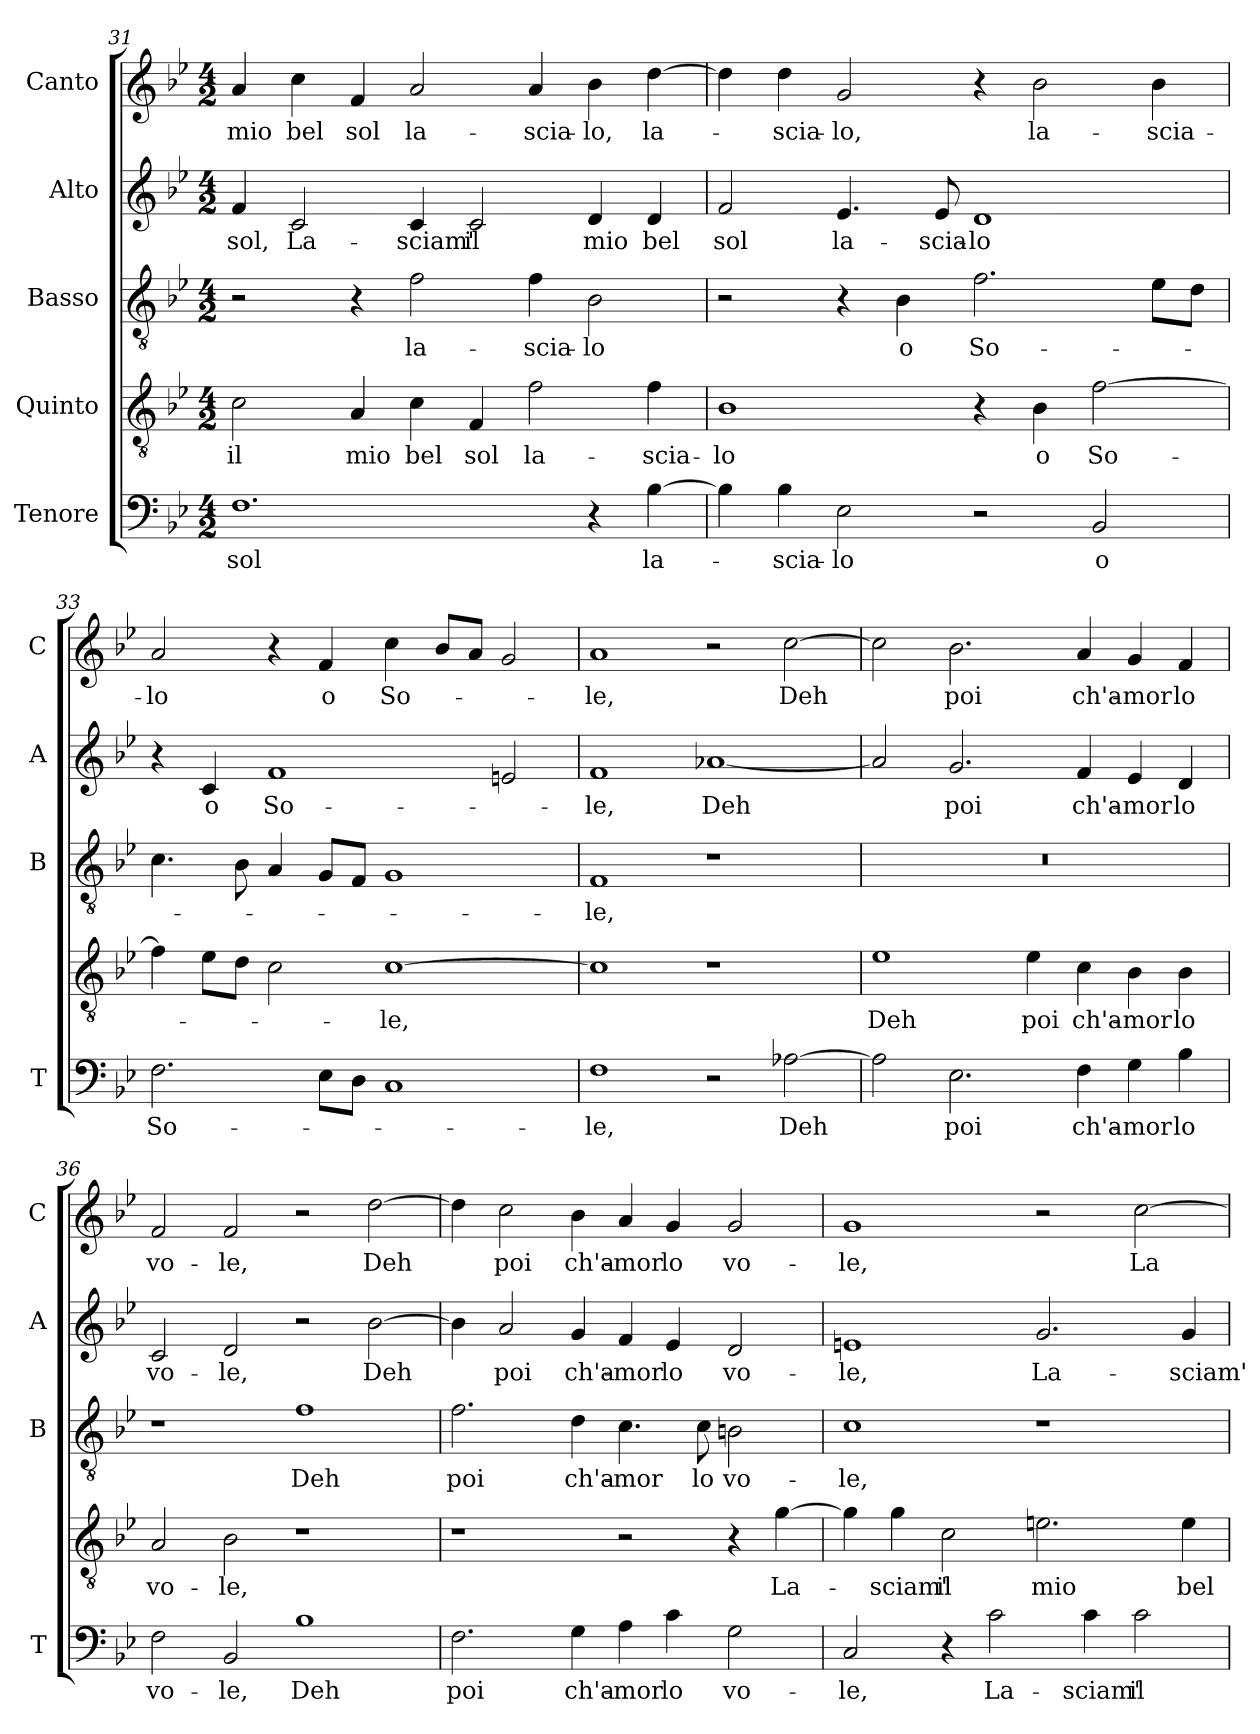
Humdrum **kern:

**kern	**text	**kern	**text	**kern	**text	**kern	**text	**kern	**text
*part5	*part5	*part4	*part4	*part3	*part3	*part2	*part2	*part1	*part1
*staff5	*staff5	*staff4	*staff4	*staff3	*staff3	*staff2	*staff2	*staff1	*staff1
*I"Tenore	*	*I"Quinto	*	*I"Basso	*	*I"Alto	*	*I"Canto	*
*I'T	*	*	*	*I'B	*	*I'A	*	*I'C	*
*clefF4	*	*clefGv2	*	*clefGv2	*	*clefG2	*	*clefG2	*
*k[b-e-]	*	*k[b-e-]	*	*k[b-e-]	*	*k[b-e-]	*	*k[b-e-]	*
*M4/2	*	*M4/2	*	*M4/2	*	*M4/2	*	*M4/2	*
=31	=31	=31	=31	=31	=31	=31	=31	=31	=31
!	!LO:LY:b	!	!LO:LY:b	!	!	!	!LO:LY:b	!	!LO:LY:b
1.F	sol	2c\	il	2r	.	4f/	sol,	4a/	mio
!	!	!	!	!	!	!	!LO:LY:b	!	!LO:LY:b
.	.	.	.	.	.	2c/	La-	4cc\	bel
!	!	!	!LO:LY:b	!	!	!	!	!	!LO:LY:b
.	.	4A/	mio	4r	.	.	.	4f/	sol
!	!	!	!LO:LY:b	!	!LO:LY:b	!	!LO:LY:b	!	!LO:LY:b
.	.	4c\	bel	2f\	la-	4c/	-sciam'	2a/	la-
!	!	!	!LO:LY:b	!	!	!	!LO:LY:b	!	!
.	.	4F/	sol	.	.	2c/	il	.	.
!	!	!	!LO:LY:b	!	!LO:LY:b	!	!	!	!LO:LY:b
.	.	2f\	la-	4f\	-scia-	.	.	4a/	-scia-
!	!	!	!	!	!LO:LY:b	!	!LO:LY:b	!	!LO:LY:b
4r	.	.	.	2B-\	-lo	4d/	mio	4b-\	-lo,
!	!LO:LY:b	!	!LO:LY:b	!	!	!	!LO:LY:b	!	!LO:LY:b
[4B-\	la-	4f\	-scia-	.	.	4d/	bel	[4dd\	la-
=32	=32	=32	=32	=32	=32	=32	=32	=32	=32
!	!	!	!LO:LY:b	!	!	!	!LO:LY:b	!	!
4B-\]	.	1B-	-lo	2r	.	2f/	sol	4dd\]	.
!	!LO:LY:b	!	!	!	!	!	!	!	!LO:LY:b
4B-\	-scia-	.	.	.	.	.	.	4dd\	-scia-
!	!LO:LY:b	!	!	!	!	!	!LO:LY:b	!	!LO:LY:b
2E-\	-lo	.	.	4r	.	4.e-/	la-	2g/	-lo,
!	!	!	!	!	!LO:LY:b	!	!	!	!
.	.	.	.	4B-\	o	.	.	.	.
!	!	!	!	!	!	!	!LO:LY:b	!	!
.	.	.	.	.	.	8e-/	-scia-	.	.
!	!	!	!	!	!LO:LY:b	!	!LO:LY:b	!	!
2r	.	4r	.	2.f\	So-	1d	-lo	4r	.
!	!	!	!LO:LY:b	!	!	!	!	!	!LO:LY:b
.	.	4B-\	o	.	.	.	.	2b-\	la-
!	!LO:LY:b	!	!LO:LY:b	!	!	!	!	!	!
2BB-/	o	[2f\	So-	.	.	.	.	.	.
!	!	!	!	!	!	!	!	!	!LO:LY:b
.	.	.	.	8e-L	.	.	.	4b-\	-scia-
.	.	.	.	8dJ	.	.	.	.	.
!!LO:PB:g=z
=33	=33	=33	=33	=33	=33	=33	=33	=33	=33
!	!LO:LY:b	!	!	!	!	!	!	!	!LO:LY:b
2.F\	So-	4f\]	.	4.c\	.	4r	.	2a/	-lo
!	!	!	!	!	!	!	!LO:LY:b	!	!
.	.	8e-L	.	.	.	4c/	o	.	.
.	.	8dJ	.	8B-\	.	.	.	.	.
!	!	!	!	!	!	!	!LO:LY:b	!	!
.	.	2c\	.	4A/	.	1f	So-	4r	.
!	!	!	!	!	!	!	!	!	!LO:LY:b
8E-L	.	.	.	8GL	.	.	.	4f/	o
8DJ	.	.	.	8FJ	.	.	.	.	.
!	!	!	!LO:LY:b	!	!	!	!	!	!LO:LY:b
1C	.	[1c	-le,	1G	.	.	.	4cc\	So-
.	.	.	.	.	.	.	.	8b-L	.
.	.	.	.	.	.	.	.	8aJ	.
.	.	.	.	.	.	2en/	.	2g/	.
=34	=34	=34	=34	=34	=34	=34	=34	=34	=34
!	!LO:LY:b	!	!	!	!LO:LY:b	!	!LO:LY:b	!	!LO:LY:b
1F	-le,	1c]	.	1F	-le,	1f	-le,	1a	-le,
!	!	!	!	!	!	!	!LO:LY:b	!	!
2r	.	1r	.	1r	.	[1a-X	Deh	2r	.
!	!LO:LY:b	!	!	!	!	!	!	!	!LO:LY:b
[2A-X\	Deh	.	.	.	.	.	.	[2cc\	Deh
=35	=35	=35	=35	=35	=35	=35	=35	=35	=35
!	!	!	!LO:LY:b	!	!	!	!	!	!
2A-\]	.	1e-	Deh	0r	.	2a-/]	.	2cc\]	.
!	!LO:LY:b	!	!	!	!	!	!LO:LY:b	!	!LO:LY:b
2.E-\	poi	.	.	.	.	2.g/	poi	2.b-\	poi
!	!	!	!LO:LY:b	!	!	!	!	!	!
.	.	4e-\	poi	.	.	.	.	.	.
!	!LO:LY:b	!	!LO:LY:b	!	!	!	!LO:LY:b	!	!LO:LY:b
4F\	ch'a-	4c\	ch'a-	.	.	4f/	ch'a-	4a/	ch'a-
!	!LO:LY:b	!	!LO:LY:b	!	!	!	!LO:LY:b	!	!LO:LY:b
4G\	-mor	4B-\	-mor	.	.	4e-/	-mor	4g/	-mor
!	!LO:LY:b	!	!LO:LY:b	!	!	!	!LO:LY:b	!	!LO:LY:b
4B-\	lo	4B-\	lo	.	.	4d/	lo	4f/	lo
=36	=36	=36	=36	=36	=36	=36	=36	=36	=36
!	!LO:LY:b	!	!LO:LY:b	!	!	!	!LO:LY:b	!	!LO:LY:b
2F\	vo-	2A/	vo-	1r	.	2c/	vo-	2f/	vo-
!	!LO:LY:b	!	!LO:LY:b	!	!	!	!LO:LY:b	!	!LO:LY:b
2BB-/	-le,	2B-\	-le,	.	.	2d/	-le,	2f/	-le,
!	!LO:LY:b	!	!	!	!LO:LY:b	!	!	!	!
1B-	Deh	1r	.	1f	Deh	2r	.	2r	.
!	!	!	!	!	!	!	!LO:LY:b	!	!LO:LY:b
.	.	.	.	.	.	[2b-\	Deh	[2dd\	Deh
!!LO:LB:g=z
=37	=37	=37	=37	=37	=37	=37	=37	=37	=37
!	!LO:LY:b	!	!	!	!LO:LY:b	!	!	!	!
2.F\	poi	1r	.	2.f\	poi	4b-\]	.	4dd\]	.
!	!	!	!	!	!	!	!LO:LY:b	!	!LO:LY:b
.	.	.	.	.	.	2a/	poi	2cc\	poi
!	!LO:LY:b	!	!	!	!LO:LY:b	!	!LO:LY:b	!	!LO:LY:b
4G\	ch'a-	.	.	4d\	ch'a-	4g/	ch'a-	4b-\	ch'a-
!	!LO:LY:b	!	!	!	!LO:LY:b	!	!LO:LY:b	!	!LO:LY:b
4A\	-mor	2r	.	4.c\	-mor	4f/	-mor	4a/	-mor
!	!LO:LY:b	!	!	!	!	!	!LO:LY:b	!	!LO:LY:b
4c\	lo	.	.	.	.	4e-/	lo	4g/	lo
!	!	!	!	!	!LO:LY:b	!	!	!	!
.	.	.	.	8c\	lo	.	.	.	.
!	!LO:LY:b	!	!	!	!LO:LY:b	!	!LO:LY:b	!	!LO:LY:b
2G\	vo-	4r	.	2Bn\	vo-	2d/	vo-	2g/	vo-
!	!	!	!LO:LY:b	!	!	!	!	!	!
.	.	[4g\	La-	.	.	.	.	.	.
=38	=38	=38	=38	=38	=38	=38	=38	=38	=38
!	!LO:LY:b	!	!	!	!LO:LY:b	!	!LO:LY:b	!	!LO:LY:b
2C/	-le,	4g\]	.	1c	-le,	1en	-le,	1g	-le,
!	!	!	!LO:LY:b	!	!	!	!	!	!
.	.	4g\	-sciam'	.	.	.	.	.	.
!	!	!	!LO:LY:b	!	!	!	!	!	!
4r	.	2c\	il	.	.	.	.	.	.
!	!LO:LY:b	!	!	!	!	!	!	!	!
2c\	La-	.	.	.	.	.	.	.	.
!	!	!	!LO:LY:b	!	!	!	!LO:LY:b	!	!
.	.	2.en\	mio	1r	.	2.g/	La-	2r	.
!	!LO:LY:b	!	!	!	!	!	!	!	!
4c\	-sciam'	.	.	.	.	.	.	.	.
!	!LO:LY:b	!	!	!	!	!	!	!	!LO:LY:b
2c\	il	.	.	.	.	.	.	[2cc\	La-
!	!	!	!LO:LY:b	!	!	!	!LO:LY:b	!	!
.	.	4e\	bel	.	.	4g/	-sciam'	.	.
=	=	=	=	=	=	=	=	=	=
*-	*-	*-	*-	*-	*-	*-	*-	*-	*-
